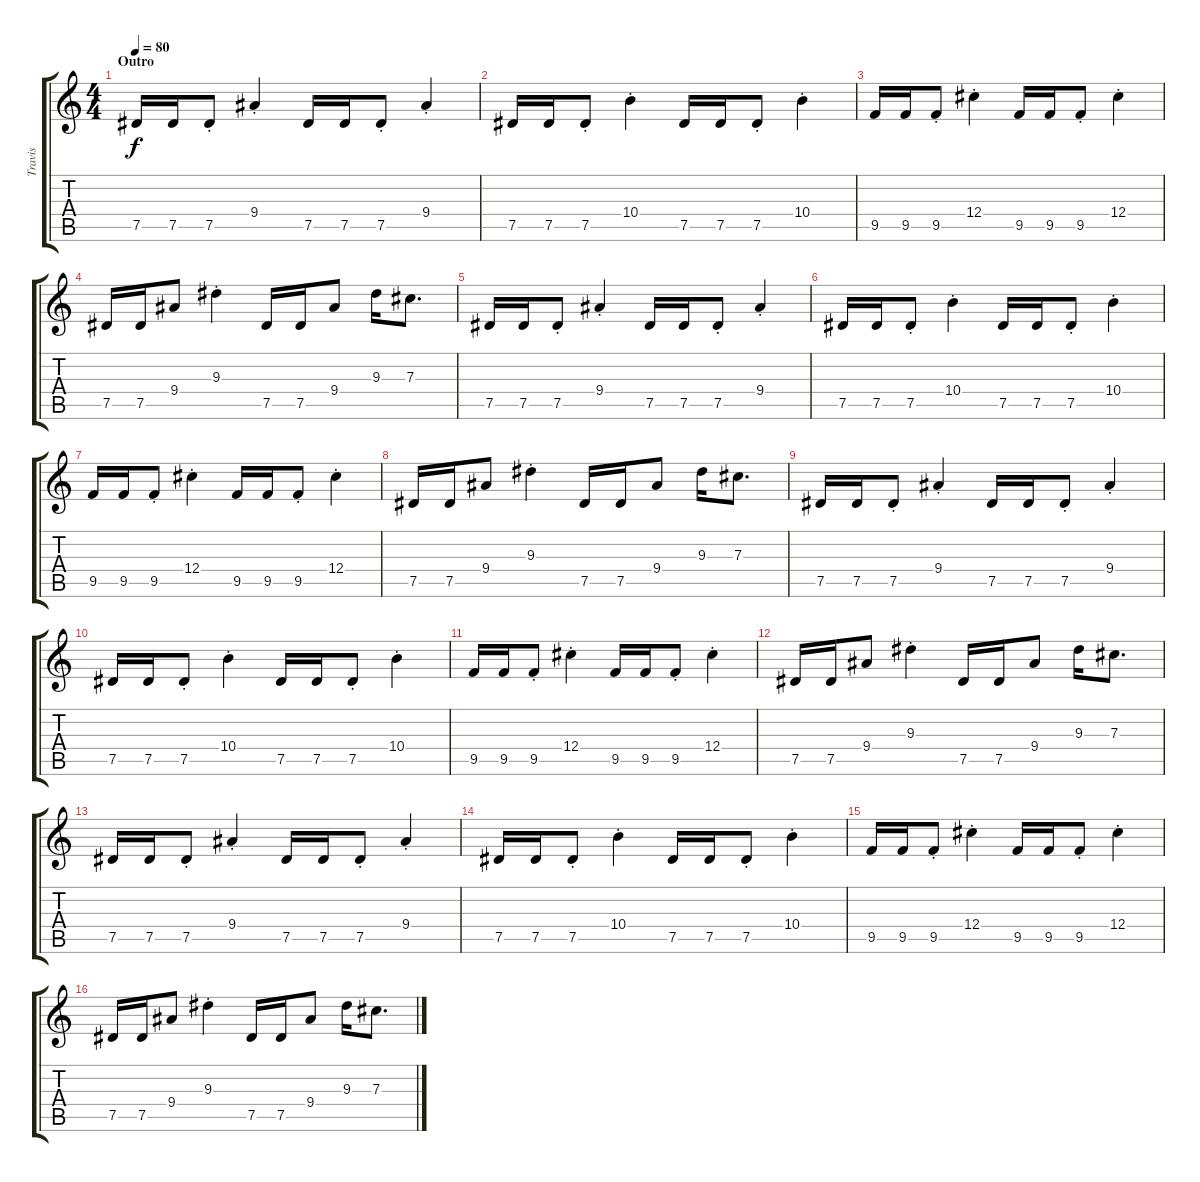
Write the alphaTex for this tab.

\track ("Travis" "Travis") {instrument overdrivenguitar}
\staff {score tabs}
\tuning (Eb4 Bb3 Gb3 Db3 Ab2 Eb2) {hide}
\ts (4 4)
\section ("" "Outro")
\tempo 80
\clef g2
\ks c
7.5.16{dy f instrument stringensemble1} 7.5.16 7.5{st}.8 9.4{st}.4 7.5.16 7.5.16 7.5{st}.8 9.4{st}.4 |
7.5.16 7.5.16 7.5{st}.8 10.4{st}.4 7.5.16 7.5.16 7.5{st}.8 10.4{st}.4 |
9.5.16 9.5.16 9.5{st}.8 12.4{st}.4 9.5.16 9.5.16 9.5{st}.8 12.4{st}.4 |
7.5.16 7.5.16 9.4.8 9.3{st}.4 7.5.16 7.5.16 9.4.8 9.3.16 7.3.8{d} |
7.5.16{instrument stringensemble1} 7.5.16 7.5{st}.8 9.4{st}.4 7.5.16 7.5.16 7.5{st}.8 9.4{st}.4 |
7.5.16 7.5.16 7.5{st}.8 10.4{st}.4 7.5.16 7.5.16 7.5{st}.8 10.4{st}.4 |
9.5.16 9.5.16 9.5{st}.8 12.4{st}.4 9.5.16 9.5.16 9.5{st}.8 12.4{st}.4 |
7.5.16 7.5.16 9.4.8 9.3{st}.4 7.5.16 7.5.16 9.4.8 9.3.16 7.3.8{d} |
7.5.16{instrument stringensemble1} 7.5.16 7.5{st}.8 9.4{st}.4 7.5.16 7.5.16 7.5{st}.8 9.4{st}.4 |
7.5.16 7.5.16 7.5{st}.8 10.4{st}.4 7.5.16 7.5.16 7.5{st}.8 10.4{st}.4 |
9.5.16 9.5.16 9.5{st}.8 12.4{st}.4 9.5.16 9.5.16 9.5{st}.8 12.4{st}.4 |
7.5.16 7.5.16 9.4.8 9.3{st}.4 7.5.16 7.5.16 9.4.8 9.3.16 7.3.8{d} |
7.5.16{instrument stringensemble1} 7.5.16 7.5{st}.8 9.4{st}.4 7.5.16 7.5.16 7.5{st}.8 9.4{st}.4 |
7.5.16 7.5.16 7.5{st}.8 10.4{st}.4 7.5.16 7.5.16 7.5{st}.8 10.4{st}.4 |
9.5.16 9.5.16 9.5{st}.8 12.4{st}.4 9.5.16 9.5.16 9.5{st}.8 12.4{st}.4 |
7.5.16 7.5.16 9.4.8 9.3{st}.4 7.5.16 7.5.16 9.4.8 9.3.16 7.3.8{d}
